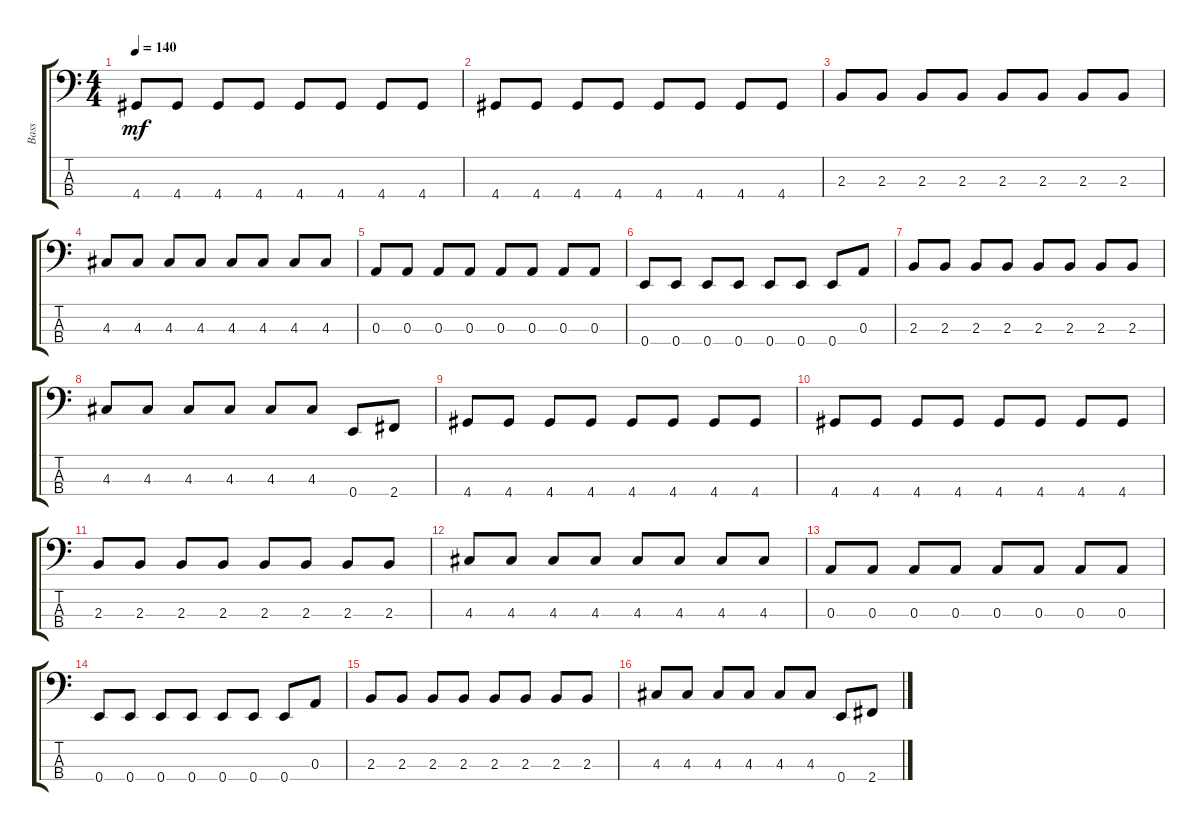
\track ("Bass" "Bass") {instrument electricbasspick}
\staff {score tabs}
\tuning (G2 D2 A1 E1) {hide}
\ts (4 4)
\tempo 140
\clef f4
\ks c
4.4.8{dy mf} 4.4.8 4.4.8 4.4.8 4.4.8 4.4.8 4.4.8 4.4.8 |
4.4.8 4.4.8 4.4.8 4.4.8 4.4.8 4.4.8 4.4.8 4.4.8 |
2.3.8 2.3.8 2.3.8 2.3.8 2.3.8 2.3.8 2.3.8 2.3.8 |
4.3.8 4.3.8 4.3.8 4.3.8 4.3.8 4.3.8 4.3.8 4.3.8 |
0.3.8 0.3.8 0.3.8 0.3.8 0.3.8 0.3.8 0.3.8 0.3.8 |
0.4.8 0.4.8 0.4.8 0.4.8 0.4.8 0.4.8 0.4.8 0.3.8 |
2.3.8 2.3.8 2.3.8 2.3.8 2.3.8 2.3.8 2.3.8 2.3.8 |
4.3.8 4.3.8 4.3.8 4.3.8 4.3.8 4.3.8 0.4.8 2.4.8 |
4.4.8 4.4.8 4.4.8 4.4.8 4.4.8 4.4.8 4.4.8 4.4.8 |
4.4.8 4.4.8 4.4.8 4.4.8 4.4.8 4.4.8 4.4.8 4.4.8 |
2.3.8 2.3.8 2.3.8 2.3.8 2.3.8 2.3.8 2.3.8 2.3.8 |
4.3.8 4.3.8 4.3.8 4.3.8 4.3.8 4.3.8 4.3.8 4.3.8 |
0.3.8 0.3.8 0.3.8 0.3.8 0.3.8 0.3.8 0.3.8 0.3.8 |
0.4.8 0.4.8 0.4.8 0.4.8 0.4.8 0.4.8 0.4.8 0.3.8 |
2.3.8 2.3.8 2.3.8 2.3.8 2.3.8 2.3.8 2.3.8 2.3.8 |
4.3.8 4.3.8 4.3.8 4.3.8 4.3.8 4.3.8 0.4.8 2.4.8
